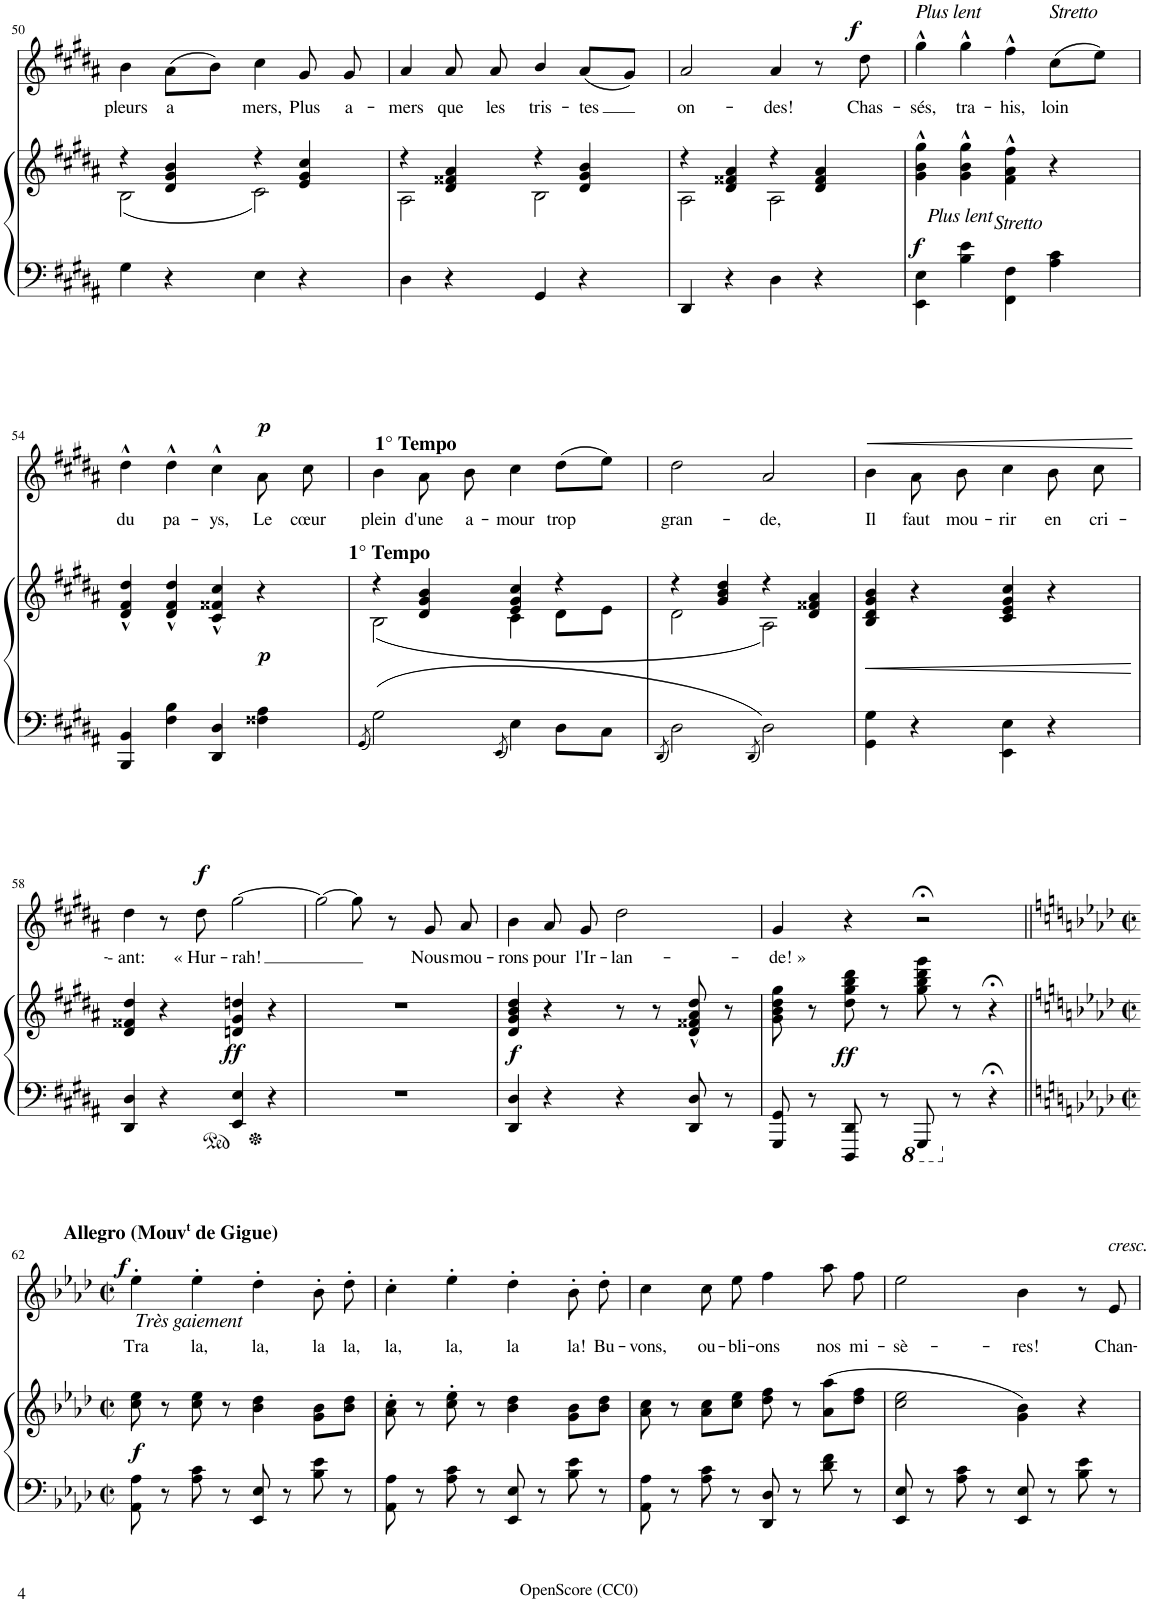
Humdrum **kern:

**kern	**kern	**dynam	**kern	**text	**dynam
*part2	*part2	*part2	*part1	*part1	*part1
*staff3	*staff2	*staff2/3	*staff1	*staff1	*staff1
*I"Piano	*	*	*I"Oboe	*	*
*I'Pno	*	*	*I'Ob	*	*
!!LO:PB:g=z
*clefF4	*clefG2	*	*clefG2	*	*
*k[f#c#g#d#a#]	*k[f#c#g#d#a#]	*	*k[f#c#g#d#a#]	*	*
*M4/4	*M4/4	*	*M4/4	*	*
*met(c)	*met(c)	*	*met(c)	*	*
=50	=50	=50	=50	=50	=50
*	*^	*	*	*	*
!	!	!	!	!	!LO:LY:b	!
4G#\	4r	(2B\	.	4b\	pleurs	.
!	!	!	!	!	!LO:LY:b	!
4r	4d#/ 4g#/ 4b/	.	.	(8a#\L	a	.
.	.	.	.	8b\J)	.	.
!	!	!	!	!	!LO:LY:b	!
4E\	4r	2c#\)	.	4cc#\	mers,	.
!	!	!	!	!	!LO:LY:b	!
4r	4e/ 4g#/ 4cc#/	.	.	8g#/	Plus	.
!	!	!	!	!	!LO:LY:b	!
.	.	.	.	8g#/	a-	.
=51	=51	=51	=51	=51	=51	=51
!	!	!	!	!	!LO:LY:b	!
4D#\	4r	2A#\	.	4a#/	-mers	.
!	!	!	!	!	!LO:LY:b	!
4r	4d#/ 4f##X/ 4a#/	.	.	8a#/	que	.
!	!	!	!	!	!LO:LY:b	!
.	.	.	.	8a#/	les	.
!	!	!	!	!	!LO:LY:b	!
4GG#/	4r	2B\	.	4b/	tris-	.
!	!	!	!	!	!LO:LY:b	!
4r	4d#/ 4g#/ 4b/	.	.	(8a#/L	-tes	.
.	.	.	.	8g#/J)	.	.
=52	=52	=52	=52	=52	=52	=52
!	!	!	!	!	!LO:LY:b	!
4DD#/	4r	2A#\	.	2a#/	on-	.
4r	4d#/ 4f##X/ 4a#/	.	.	.	.	.
!	!	!	!	!	!LO:LY:b	!
4D#\	4r	2A#\	.	4a#/	-des!	.
4r	4d#/ 4f##/ 4a#/	.	.	8r	.	.
!	!	!	!	!	!LO:LY:b	!LO:DY:a
.	.	.	.	8dd#\	Chas-	f
*	*v	*v	*	*	*	*
=53	=53	=53	=53	=53	=53
!	!	!	!LO:TX:a:i:t=Plus lent	!	!
!	!LO:TX:b:i:t=Plus lent	!	!	!	!
!	!	!LO:DY:b	!	!LO:LY:b	!
4EE\ 4E\	4g#\^^ 4b\^^ 4gg#\^^	f	4gg#^^\	-sés,	.
!	!	!	!	!LO:LY:b	!
4B\ 4e\	4g#\^^ 4b\^^ 4gg#\^^	.	4gg#^^\	tra-	.
!	!	!	!	!LO:LY:b	!
4FF#\ 4F#\	4f#\^^ 4a#\^^ 4ff#\^^	.	4ff#^^\	-his,	.
!	!	!	!LO:TX:a:i:t=Stretto	!	!
!	!LO:TX:b:i:t=Stretto	!	!	!	!
!	!	!	!	!LO:LY:b	!
4A#\ 4c#\	4r	.	(8cc#\L	loin	.
.	.	.	8ee\J)	.	.
!!LO:LB:g=z
=54	=54	=54	=54	=54	=54
!	!	!	!	!LO:LY:b	!
4BBB/ 4BB/	4d#/^^ 4f#/^^ 4dd#/^^	.	4dd#^^\	du	.
!	!	!	!	!LO:LY:b	!
4F#\ 4B\	4d#/^^ 4f#/^^ 4dd#/^^	.	4dd#^^\	pa-	.
!	!	!	!	!LO:LY:b	!
4DD#/ 4D#/	4c#/^^ 4f##X/^^ 4cc#/^^	.	4cc#^^\	-ys,	.
!	!	!LO:DY:a=2	!	!LO:LY:b	!LO:DY:a
4F##X\ 4A#\	4r	p	8a#\	Le	p
!	!	!	!	!LO:LY:b	!
.	.	.	8cc#\	cœur	.
=55	=55	=55	=55	=55	=55
8qGG#/	.	.	.	.	.
*	*^	*	*	*	*
!	!	!	!	!LO:TX:a:B:t=1° Tempo	!	!
!	!LO:TX:a:B:t=1° Tempo	!	!	!	!	!
!	!	!	!	!	!LO:LY:b	!
2G#\	4r	(2B\	.	4b\	plein	.
!	!	!	!	!	!LO:LY:b	!
.	4d#/ 4g#/ 4b/	.	.	8a#\	d'une	.
!	!	!	!	!	!LO:LY:b	!
.	.	.	.	8b\	a-	.
8qEE/	.	.	.	.	.	.
!	!	!	!	!	!LO:LY:b	!
4E\	4e/ 4g#/ 4cc#/	4c#\	.	4cc#\	-mour	.
!	!	!	!	!	!LO:LY:b	!
8D#\L	4r	8d#\L	.	(8dd#\L	trop	.
8C#\J	.	8e\J	.	8ee\J)	.	.
=56	=56	=56	=56	=56	=56	=56
8qDD#/	.	.	.	.	.	.
!	!	!	!	!	!LO:LY:b	!
2D#\	4r	2d#\	.	2dd#\	gran-	.
.	4g#/ 4b/ 4dd#/	.	.	.	.	.
8qDD#/	.	.	.	.	.	.
!	!	!	!	!	!LO:LY:b	!
2D#\	4r	2A#\)	.	2a#/	-de,	.
.	4d#/ 4f##X/ 4a#/	.	.	.	.	.
*	*v	*v	*	*	*	*
=57	=57	=57	=57	=57	=57
!	!	!LO:HP:b	!	!LO:LY:b	!LO:HP:b
4GG#\ 4G#\	4B/ 4d#/ 4g#/ 4b/	<	4b\	Il	<
!	!	!	!	!LO:LY:b	!
4r	4r	.	8a#\	faut	.
!	!	!	!	!LO:LY:b	!
.	.	.	8b\	mou-	.
!	!	!	!	!LO:LY:b	!
4EE\ 4E\	4c#/ 4e/ 4g#/ 4cc#/	.	4cc#\	-rir	.
!	!	!	!	!LO:LY:b	!
4r	4r	.	8b\	en	.
!	!	!	!	!LO:LY:b	!
.	.	.	8cc#\	cri-	.
.	.	[	.	.	[
!!LO:LB:g=z
=58	=58	=58	=58	=58	=58
!	!	!	!	!LO:LY:b	!
4DD#/ 4D#/	4d#/ 4f##X/ 4dd#/	.	4dd#\	-- ant:	.
4r	4r	.	8r	.	.
!	!	!	!	!LO:LY:b	!LO:DY:a
.	.	.	8dd#\	« Hur-	f
!	!	!LO:DY:b	!	!LO:LY:b	!
4EE/ 4E/	4dn/ 4g#/ 4ddn/	ff	[2gg#\	-rah!	.
4r	4r	.	.	.	.
=59	=59	=59	=59	=59	=59
1r	1r	.	2gg#\_	.	.
.	.	.	8gg#\]	.	.
.	.	.	8r	.	.
!	!	!	!	!LO:LY:b	!
.	.	.	8g#/	Nous	.
!	!	!	!	!LO:LY:b	!
.	.	.	8a#/	mou-	.
=60	=60	=60	=60	=60	=60
!	!	!LO:DY:b	!	!LO:LY:b	!
4DD#/ 4D#/	4d#/ 4g#/ 4b/ 4dd#/	f	4b\	-rons	.
!	!	!	!	!LO:LY:b	!
4r	4r	.	8a#/	pour	.
!	!	!	!	!LO:LY:b	!
.	.	.	8g#/	l'Ir-	.
!	!	!	!	!LO:LY:b	!
4r	8r	.	2dd#\	-lan-	.
.	8r	.	.	.	.
8DD#/ 8D#/	8d#/^^ 8f##X/^^ 8a#/^^ 8dd#/^^	.	.	.	.
8r	8r	.	.	.	.
=61	=61	=61	=61	=61	=61
!	!	!	!	!LO:LY:b	!
8GGG#/ 8GG#/	8g#\ 8b\ 8dd#\ 8gg#\	.	4g#/	-de! »	.
8r	8r	.	.	.	.
!	!	!LO:DY:b	!	!	!
8DDD#/ 8DD#/	8dd#\ 8gg#\ 8bb\ 8ddd#\	ff	4r	.	.
8r	8r	.	.	.	.
*8ba	*	*	*	*	*
8GGGG#/	8gg#\ 8bb\ 8ddd#\ 8ggg#\	.	2r;<	.	.
*X8ba	*	*	*	*	*
8r	8r	.	.	.	.
4r;<	4r;<	.	.	.	.
!!LO:LB:g=z
=62||	=62||	=62||	=62||	=62||	=62||
*k[b-e-a-d-]	*k[b-e-a-d-]	*	*k[b-e-a-d-]	*	*
*M2/2	*M2/2	*	*M2/2	*	*
*met(c|)	*met(c|)	*	*met(c|)	*	*
!	!	!	!LO:TX:a:B:t=Allegro (Mouv	!	!
!	!	!	!LO:TX:a:t=t	!	!
!	!	!	!LO:TX:a:t=de Gigue)	!	!
!	!	!	!LO:TX:b:i:t=Très gaiement	!	!
!	!	!LO:DY:b	!	!LO:LY:b	!LO:DY:a
8AA-\ 8A-\	8cc\ 8ee-\	f	4ee-'\	Tra	f
8r	8r	.	.	.	.
!	!	!	!	!LO:LY:b	!
8A-\ 8c\	8cc\ 8ee-\	.	4ee-'\	la,	.
8r	8r	.	.	.	.
!	!	!	!	!LO:LY:b	!
8EE-/ 8E-/	4b-\ 4dd-\	.	4dd-'\	la,	.
8r	.	.	.	.	.
!	!	!	!	!LO:LY:b	!
8B-\ 8e-\	8g\ 8b-\L	.	8b-'\	la	.
!	!	!	!	!LO:LY:b	!
8r	8b-\ 8dd-\J	.	8dd-'\	la,	.
=63	=63	=63	=63	=63	=63
!	!	!	!	!LO:LY:b	!
8AA-\ 8A-\	8a-\' 8cc\'	.	4cc'\	la,	.
8r	8r	.	.	.	.
!	!	!	!	!LO:LY:b	!
8A-\ 8c\	8cc\' 8ee-\'	.	4ee-'\	la,	.
8r	8r	.	.	.	.
!	!	!	!	!LO:LY:b	!
8EE-/ 8E-/	4b-\ 4dd-\	.	4dd-'\	la	.
8r	.	.	.	.	.
!	!	!	!	!LO:LY:b	!
8B-\ 8e-\	8g\ 8b-\L	.	8b-'\	la!	.
!	!	!	!	!LO:LY:b	!
8r	8b-\ 8dd-\J	.	8dd-'\	Bu-	.
=64	=64	=64	=64	=64	=64
!	!	!	!	!LO:LY:b	!
8AA-\ 8A-\	8a-\ 8cc\	.	4cc\	-vons,	.
8r	8r	.	.	.	.
!	!	!	!	!LO:LY:b	!
8A-\ 8c\	8a-\ 8cc\L	.	8cc\	ou-	.
!	!	!	!	!LO:LY:b	!
8r	8cc\ 8ee-\J	.	8ee-\	-bli-	.
!	!	!	!	!LO:LY:b	!
8DD-/ 8D-/	8dd-\ 8ff\	.	4ff\	-ons	.
8r	8r	.	.	.	.
!	!	!	!	!LO:LY:b	!
8d-\ 8f\	(8a-\ 8aa-\L	.	8aa-\	nos	.
!	!	!	!	!LO:LY:b	!
8r	8dd-\ 8ff\J	.	8ff\	mi-	.
=65	=65	=65	=65	=65	=65
!	!	!	!	!LO:LY:b	!
8EE-/ 8E-/	2cc\ 2ee-\	.	2ee-\	-sè-	.
8r	.	.	.	.	.
8A-\ 8c\	.	.	.	.	.
8r	.	.	.	.	.
!	!	!	!	!LO:LY:b	!
8EE-/ 8E-/	4g\ 4b-\)	.	4b-\	-res!	.
8r	.	.	.	.	.
8B-\ 8e-\	4r	.	8r	.	.
!	!	!	!LO:TX:a:i:t=cresc.	!	!
!	!	!	!	!LO:LY:b	!
8r	.	.	8e-/	Chan-	.
=	=	=	=	=	=
*-	*-	*-	*-	*-	*-
